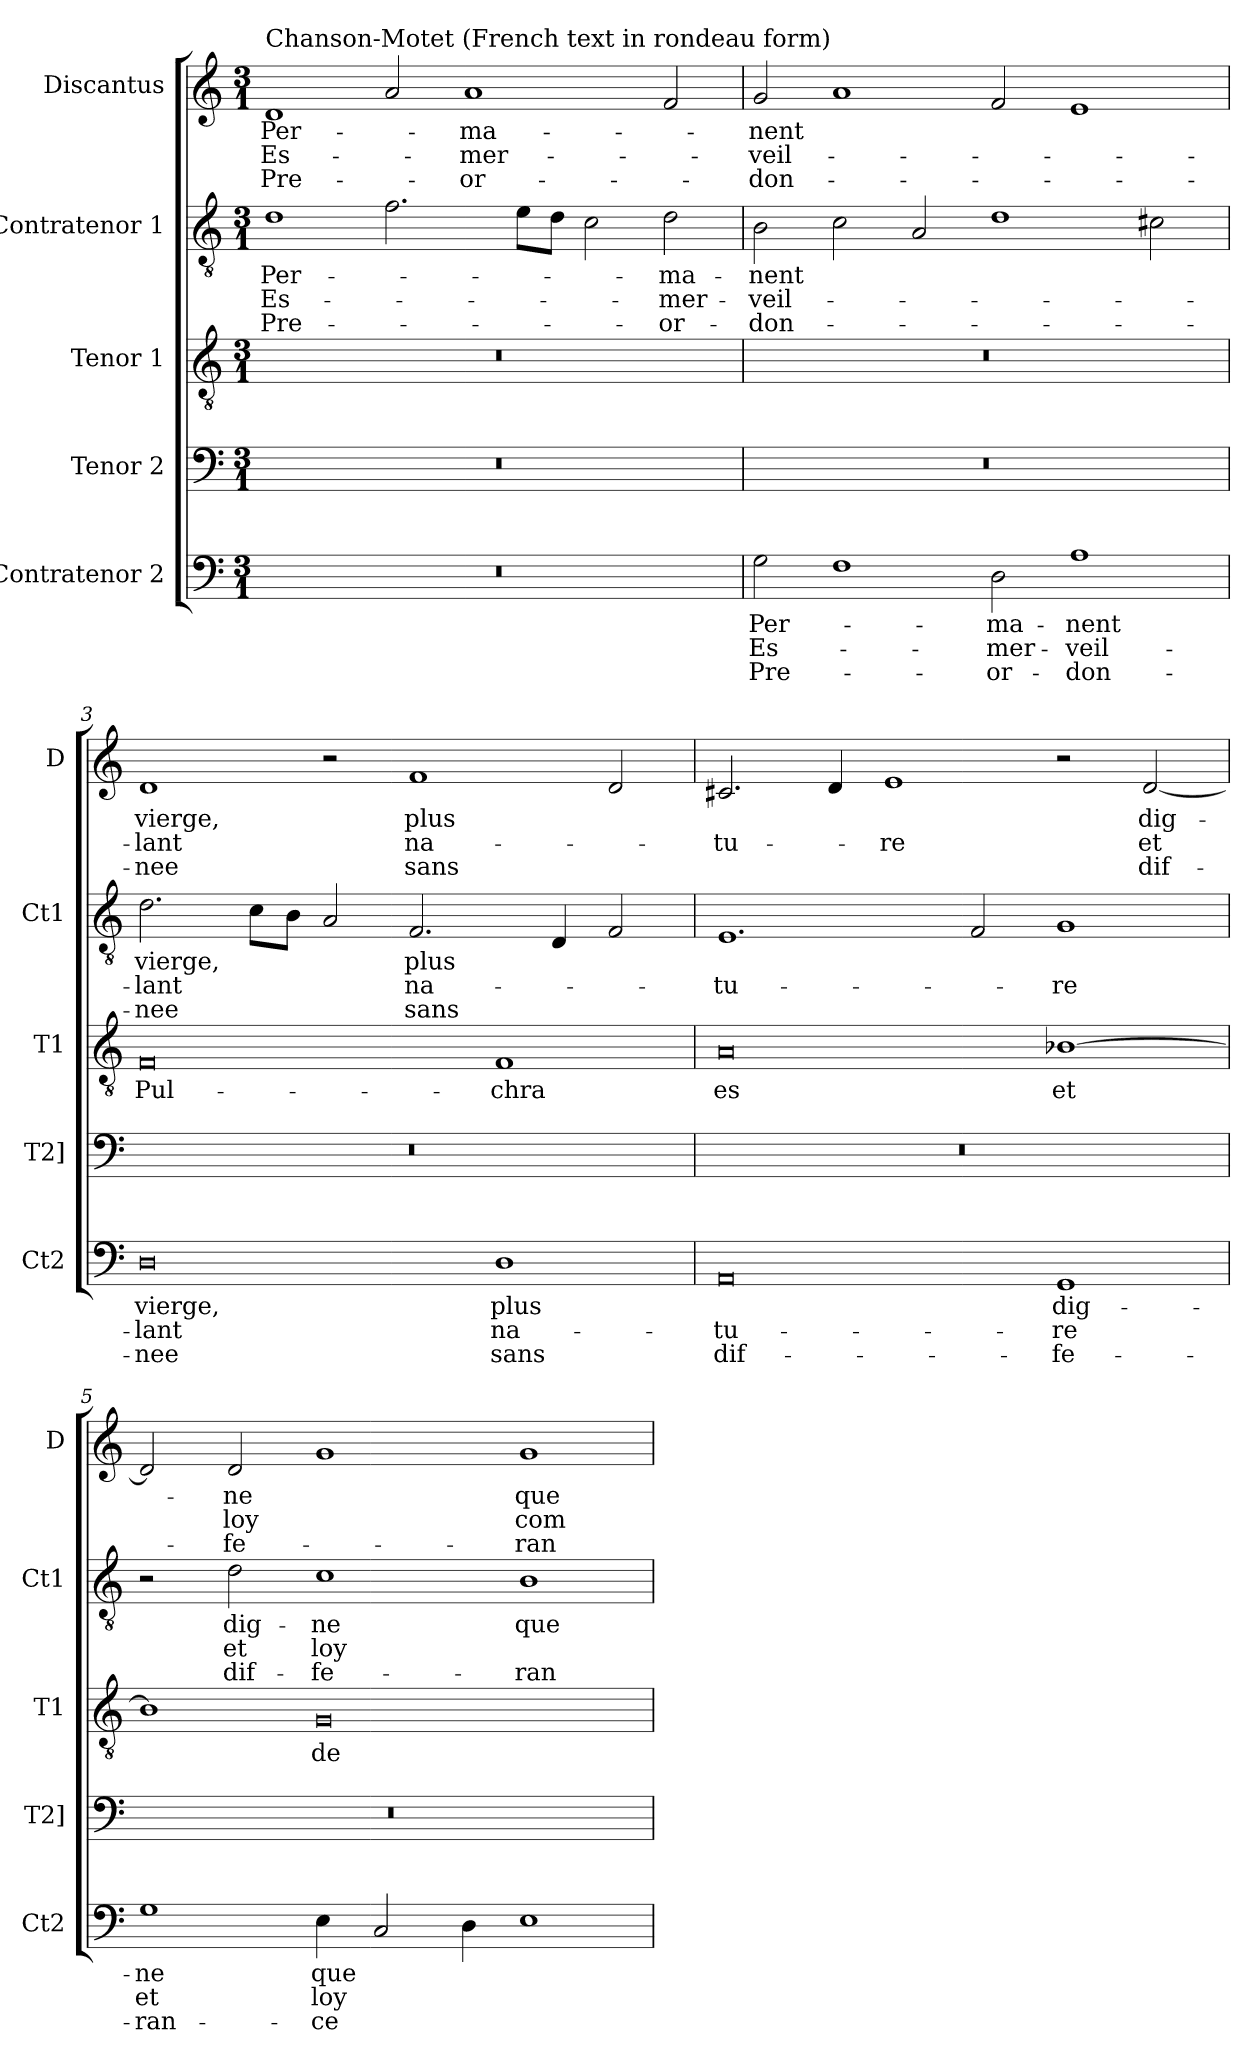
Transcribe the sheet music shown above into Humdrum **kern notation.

**kern	**text	**text	**text	**kern	**kern	**text	**kern	**text	**text	**text	**kern	**text	**text	**text
*part5	*part5	*part5	*part5	*part4	*part3	*part3	*part2	*part2	*part2	*part2	*part1	*part1	*part1	*part1
*staff5	*staff5	*staff5	*staff5	*staff4	*staff3	*staff3	*staff2	*staff2	*staff2	*staff2	*staff1	*staff1	*staff1	*staff1
*I"Contratenor 2	*	*	*	*I"Tenor 2	*I"Tenor 1	*	*I"Contratenor 1	*	*	*	*I"Discantus	*	*	*
*I'Ct2	*	*	*	*I'T2]	*I'T1	*	*I'Ct1	*	*	*	*I'D	*	*	*
*clefF4	*	*	*	*clefF4	*clefGv2	*	*clefGv2	*	*	*	*clefG2	*	*	*
*k[]	*	*	*	*k[]	*k[]	*	*k[]	*	*	*	*k[]	*	*	*
*M3/1	*	*	*	*M3/1	*M3/1	*	*M3/1	*	*	*	*M3/1	*	*	*
=1	=1	=1	=1	=1	=1	=1	=1	=1	=1	=1	=1	=1	=1	=1
!	!	!	!	!	!	!	!	!	!	!	!LO:TX:a:t=Chanson-Motet (French text in rondeau form)	!	!	!
0.r	.	.	.	0.r	0.r	.	1d	Per-	Es-	Pre-	1d	Per-	Es-	Pre-
.	.	.	.	.	.	.	2.f	.	.	.	2a	.	.	.
.	.	.	.	.	.	.	.	.	.	.	1a	-ma-	-mer-	-or-
.	.	.	.	.	.	.	8eL	.	.	.	.	.	.	.
.	.	.	.	.	.	.	8dJ	.	.	.	.	.	.	.
.	.	.	.	.	.	.	2c	.	.	.	.	.	.	.
.	.	.	.	.	.	.	2d	-ma-	-mer-	-or-	2f	.	.	.
=2	=2	=2	=2	=2	=2	=2	=2	=2	=2	=2	=2	=2	=2	=2
2G	Per-	Es-	Pre-	0.r	0.r	.	2B	-nent	-veil-	-don-	2g	-nent	-veil-	-don-
1F	.	.	.	.	.	.	2c	.	.	.	1a	.	.	.
.	.	.	.	.	.	.	2A	.	.	.	.	.	.	.
2D	-ma-	-mer-	-or-	.	.	.	1d	.	.	.	2f	.	.	.
1A	-nent	-veil-	-don-	.	.	.	.	.	.	.	1e	.	.	.
.	.	.	.	.	.	.	2c#X	.	.	.	.	.	.	.
=3	=3	=3	=3	=3	=3	=3	=3	=3	=3	=3	=3	=3	=3	=3
0D	vierge,	-lant	-nee	0.r	0F	Pul-	2.d	vierge,	-lant	-nee	1d	vierge,	-lant	-nee
.	.	.	.	.	.	.	8cL	.	.	.	.	.	.	.
.	.	.	.	.	.	.	8BJ	.	.	.	.	.	.	.
.	.	.	.	.	.	.	2A	.	.	.	2r	.	.	.
.	.	.	.	.	.	.	2.F	plus	na-	sans	1f	plus	na-	sans
1D	plus	na-	sans	.	1F	-chra	.	.	.	.	.	.	.	.
.	.	.	.	.	.	.	4D	.	.	.	.	.	.	.
.	.	.	.	.	.	.	2F	.	.	.	2d	.	.	.
=4	=4	=4	=4	=4	=4	=4	=4	=4	=4	=4	=4	=4	=4	=4
0AA	.	-tu-	dif-	0.r	0A	es	1.E	.	-tu-	.	2.c#X	.	-tu-	.
.	.	.	.	.	.	.	.	.	.	.	4d	.	.	.
.	.	.	.	.	.	.	.	.	.	.	1e	.	-re	.
.	.	.	.	.	.	.	2F	.	.	.	.	.	.	.
1GG	dig-	-re	-fe-	.	[1B-X	et	1G	.	-re	.	2r	.	.	.
.	.	.	.	.	.	.	.	.	.	.	[2d	dig-	et	dif-
=5	=5	=5	=5	=5	=5	=5	=5	=5	=5	=5	=5	=5	=5	=5
1G	-ne	et	-ran-	0.r	1B-]	.	2r	.	.	.	2d]	.	.	.
.	.	.	.	.	.	.	2d	dig-	et	dif-	2d	-ne	loy	-fe-
4E	que	loy	-ce	.	0G	de-	1c	-ne	loy	-fe-	1g	.	.	.
2C	.	.	.	.	.	.	.	.	.	.	.	.	.	.
4D	.	.	.	.	.	.	.	.	.	.	.	.	.	.
1E	.	.	.	.	.	.	1B	que	.	-ran-	1g	que	com-	-ran-
=	=	=	=	=	=	=	=	=	=	=	=	=	=	=
*-	*-	*-	*-	*-	*-	*-	*-	*-	*-	*-	*-	*-	*-	*-
